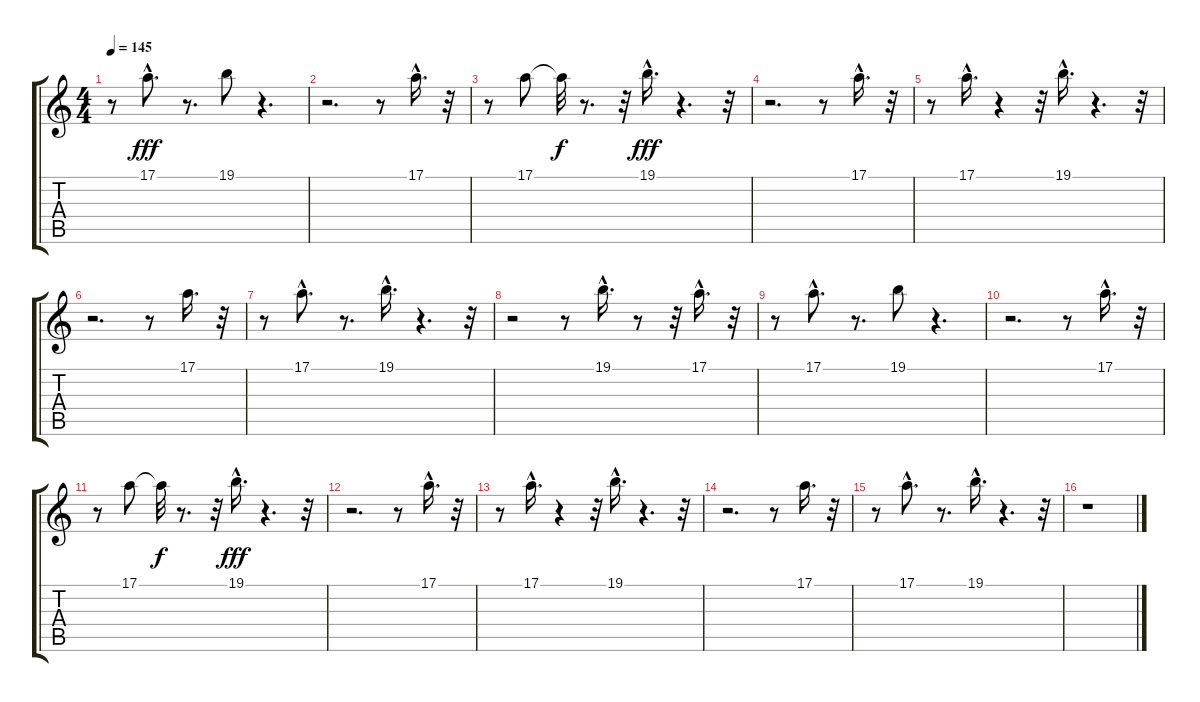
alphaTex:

\track "" {instrument orchestrahit}
\staff {score tabs}
\tuning (E4 B3 G3 D3 A2 E2) {hide}
\ts (4 4)
\tempo 145
\clef g2
\ks c
r.8{dy fff} 17.1{hac}.8{d} r.8{d} 19.1.8 r.4{d} |
r.2{d} r.8 17.1{hac}.16{d} r.32 |
r.8 17.1.8 17.1{t}.32{dy f} r.8{d} r.32 19.1{hac}.16{d dy fff} r.4{d} r.32 |
r.2{d} r.8 17.1{hac}.16{d} r.32 |
r.8 17.1{hac}.16{d} r.4 r.32 19.1{hac}.16{d} r.4{d} r.32 |
r.2{d} r.8 17.1.16{d} r.32 |
r.8 17.1{hac}.8{d} r.8{d} 19.1{hac}.16{d} r.4{d} r.32 |
r.2 r.8 19.1{hac}.16{d} r.8 r.32 17.1{hac}.16{d} r.32 |
r.8 17.1{hac}.8{d} r.8{d} 19.1.8 r.4{d} |
r.2{d} r.8 17.1{hac}.16{d} r.32 |
r.8 17.1.8 17.1{t}.32{dy f} r.8{d} r.32 19.1{hac}.16{d dy fff} r.4{d} r.32 |
r.2{d} r.8 17.1{hac}.16{d} r.32 |
r.8 17.1{hac}.16{d} r.4 r.32 19.1{hac}.16{d} r.4{d} r.32 |
r.2{d} r.8 17.1.16{d} r.32 |
r.8 17.1{hac}.8{d} r.8{d} 19.1{hac}.16{d} r.4{d} r.32 |
r.1
